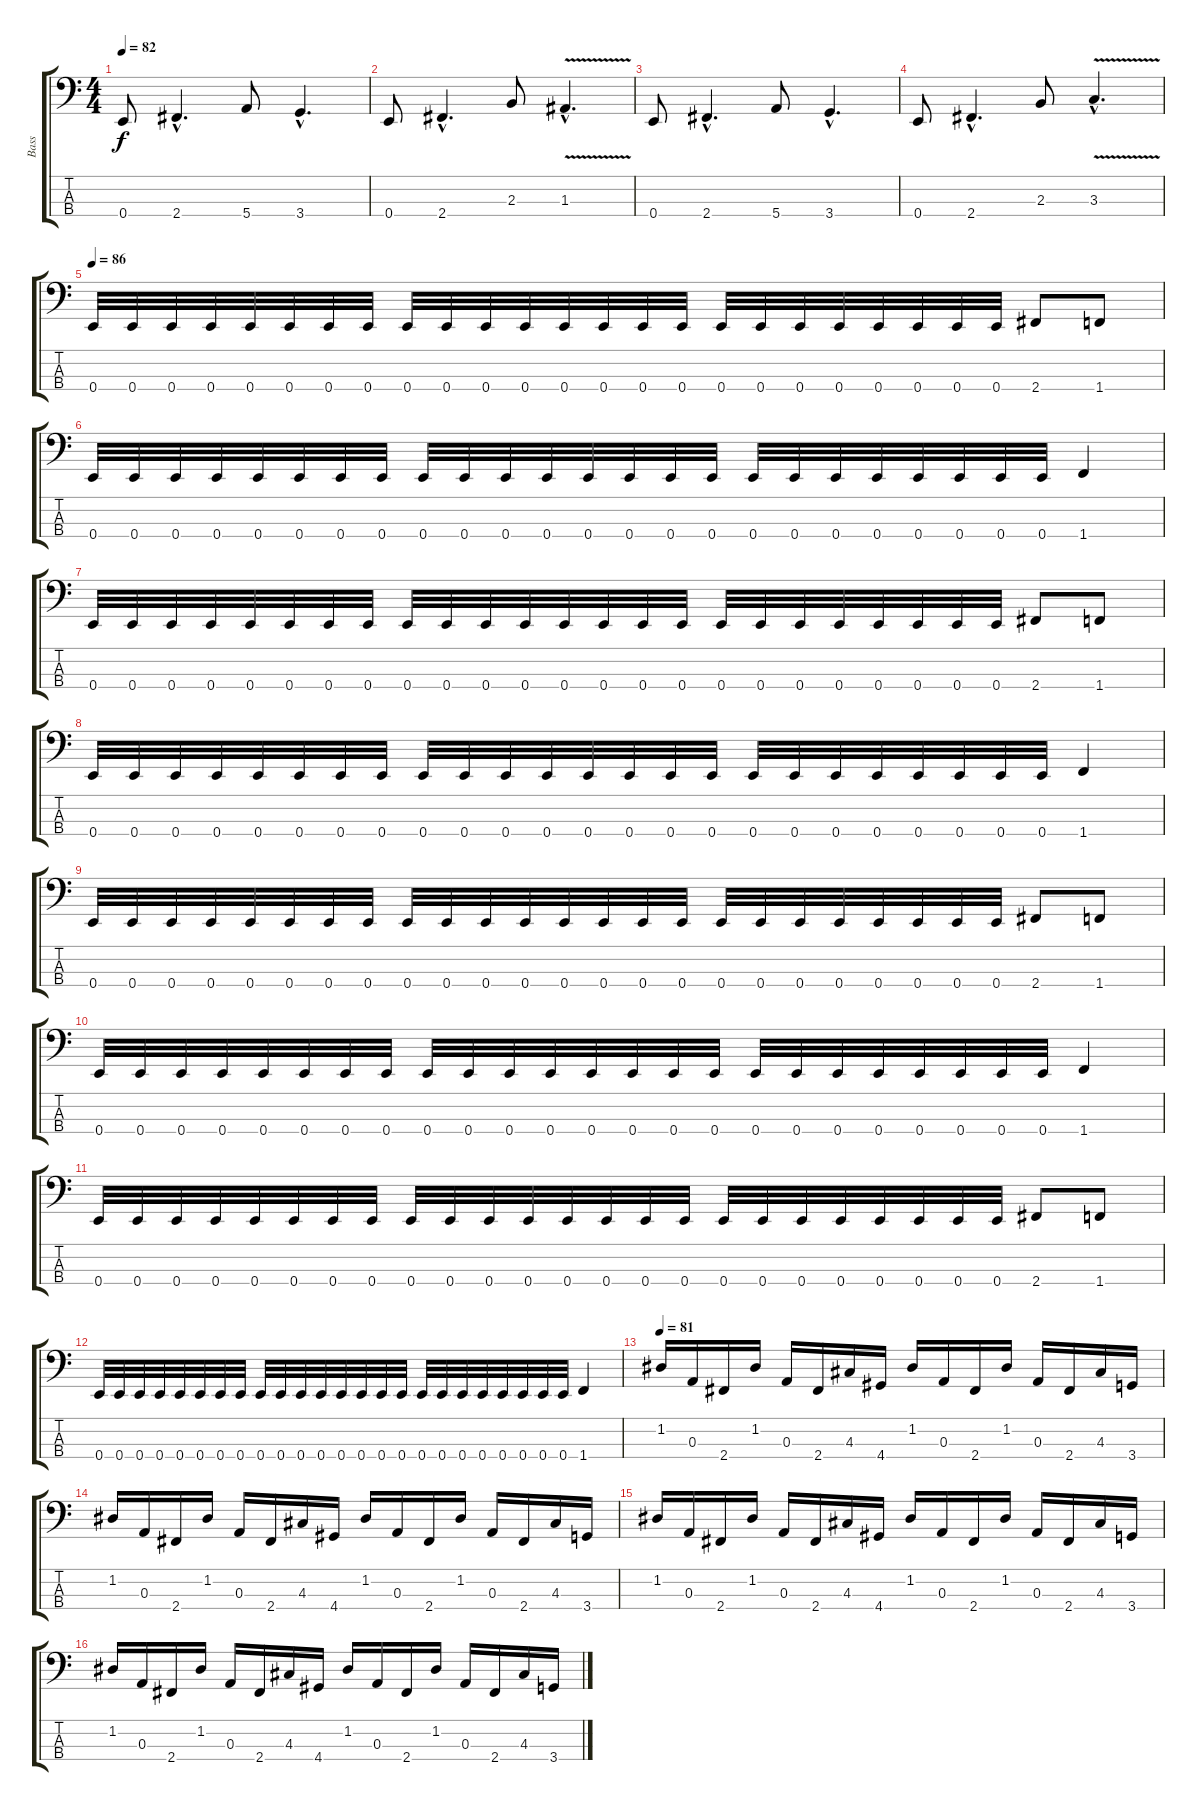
\track ("Bass" "Bass") {instrument electricbasspick}
\staff {score tabs}
\tuning (G2 D2 A1 E1) {hide}
\ts (4 4)
\section ("" "")
\tempo 82
\clef f4
\ks c
0.4.8{dy f} 2.4{hac}.4{d} 5.4.8 3.4{hac}.4{d} |
0.4.8 2.4{hac}.4{d} 2.3.8 1.3{v hac}.4{d} |
0.4.8 2.4{hac}.4{d} 5.4.8 3.4{hac}.4{d} |
0.4.8 2.4{hac}.4{d} 2.3.8 3.3{v hac}.4{d} |
\tempo 86
0.4.32 0.4.32 0.4.32 0.4.32 0.4.32 0.4.32 0.4.32 0.4.32 0.4.32 0.4.32 0.4.32 0.4.32 0.4.32 0.4.32 0.4.32 0.4.32 0.4.32 0.4.32 0.4.32 0.4.32 0.4.32 0.4.32 0.4.32 0.4.32 2.4.8 1.4.8 |
0.4.32 0.4.32 0.4.32 0.4.32 0.4.32 0.4.32 0.4.32 0.4.32 0.4.32 0.4.32 0.4.32 0.4.32 0.4.32 0.4.32 0.4.32 0.4.32 0.4.32 0.4.32 0.4.32 0.4.32 0.4.32 0.4.32 0.4.32 0.4.32 1.4.4 |
0.4.32 0.4.32 0.4.32 0.4.32 0.4.32 0.4.32 0.4.32 0.4.32 0.4.32 0.4.32 0.4.32 0.4.32 0.4.32 0.4.32 0.4.32 0.4.32 0.4.32 0.4.32 0.4.32 0.4.32 0.4.32 0.4.32 0.4.32 0.4.32 2.4.8 1.4.8 |
0.4.32 0.4.32 0.4.32 0.4.32 0.4.32 0.4.32 0.4.32 0.4.32 0.4.32 0.4.32 0.4.32 0.4.32 0.4.32 0.4.32 0.4.32 0.4.32 0.4.32 0.4.32 0.4.32 0.4.32 0.4.32 0.4.32 0.4.32 0.4.32 1.4.4 |
0.4.32 0.4.32 0.4.32 0.4.32 0.4.32 0.4.32 0.4.32 0.4.32 0.4.32 0.4.32 0.4.32 0.4.32 0.4.32 0.4.32 0.4.32 0.4.32 0.4.32 0.4.32 0.4.32 0.4.32 0.4.32 0.4.32 0.4.32 0.4.32 2.4.8 1.4.8 |
0.4.32 0.4.32 0.4.32 0.4.32 0.4.32 0.4.32 0.4.32 0.4.32 0.4.32 0.4.32 0.4.32 0.4.32 0.4.32 0.4.32 0.4.32 0.4.32 0.4.32 0.4.32 0.4.32 0.4.32 0.4.32 0.4.32 0.4.32 0.4.32 1.4.4 |
0.4.32 0.4.32 0.4.32 0.4.32 0.4.32 0.4.32 0.4.32 0.4.32 0.4.32 0.4.32 0.4.32 0.4.32 0.4.32 0.4.32 0.4.32 0.4.32 0.4.32 0.4.32 0.4.32 0.4.32 0.4.32 0.4.32 0.4.32 0.4.32 2.4.8 1.4.8 |
0.4.32 0.4.32 0.4.32 0.4.32 0.4.32 0.4.32 0.4.32 0.4.32 0.4.32 0.4.32 0.4.32 0.4.32 0.4.32 0.4.32 0.4.32 0.4.32 0.4.32 0.4.32 0.4.32 0.4.32 0.4.32 0.4.32 0.4.32 0.4.32 1.4.4 |
\tempo 81
1.2.16 0.3.16 2.4.16 1.2.16 0.3.16 2.4.16 4.3.16 4.4.16 1.2.16 0.3.16 2.4.16 1.2.16 0.3.16 2.4.16 4.3.16 3.4.16 |
1.2.16 0.3.16 2.4.16 1.2.16 0.3.16 2.4.16 4.3.16 4.4.16 1.2.16 0.3.16 2.4.16 1.2.16 0.3.16 2.4.16 4.3.16 3.4.16 |
1.2.16 0.3.16 2.4.16 1.2.16 0.3.16 2.4.16 4.3.16 4.4.16 1.2.16 0.3.16 2.4.16 1.2.16 0.3.16 2.4.16 4.3.16 3.4.16 |
1.2.16 0.3.16 2.4.16 1.2.16 0.3.16 2.4.16 4.3.16 4.4.16 1.2.16 0.3.16 2.4.16 1.2.16 0.3.16 2.4.16 4.3.16 3.4.16
